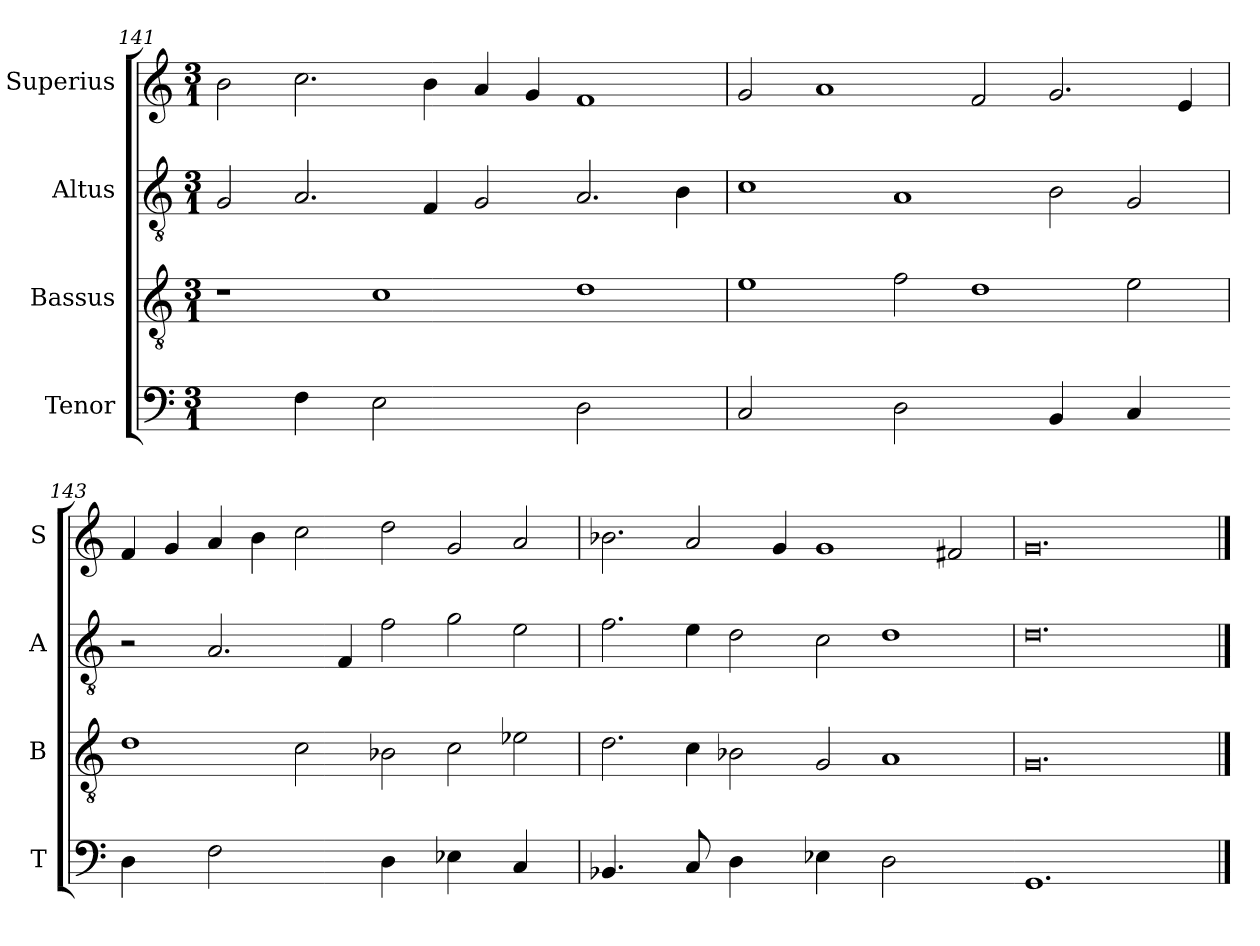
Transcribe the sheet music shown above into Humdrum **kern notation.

**kern	**kern	**kern	**kern
*part4	*part3	*part2	*part1
*staff4	*staff3	*staff2	*staff1
*I"Tenor	*I"Bassus	*I"Altus	*I"Superius
*I'T	*I'B	*I'A	*I'S
*clefF4	*clefGv2	*clefGv2	*clefG2
*k[]	*k[]	*k[]	*k[]
*M3/1	*M3/1	*M3/1	*M3/1
=141	=141	=141	=141
!LO:N:vis=4	!	!	!
2G\yy]	1r	2G/	2b\
!LO:N:vis=4	!	!	!
2F\	.	2.A/	2.cc\
!LO:N:vis=2	!	!	!
1E	1c	.	.
.	.	4F/	4b\
.	.	2G/	4a/
.	.	.	4g/
!LO:N:vis=2	!	!	!
1D	1d	2.A/	1f
.	.	4B\	.
=142	=142	=142	=142
!LO:N:vis=2	!	!	!
1C	1e	1c	2g/
.	.	.	1a
!LO:N:vis=2	!	!	!
1D	2f\	1A	.
.	1d	.	2f/
!LO:N:vis=4	!	!	!
2BB/	.	2B\	2.g/
!LO:N:vis=4	!	!	!
2C/	2e\	2G/	.
.	.	.	4e/
=143-	=143	=143	=143
!LO:N:vis=4	!	!	!
2D\	1d	2r	4f/
.	.	.	4g/
!LO:N:vis=2	!	!	!
1F	.	2.A/	4a/
.	.	.	4b\
.	2c\	.	2cc\
.	.	4F/	.
!LO:N:vis=4	!	!	!
2D\	2B-X\	2f\	2dd\
!LO:N:vis=4	!	!	!
2E-X\	2c\	2g\	2g/
!LO:N:vis=4	!	!	!
2C/	2e-X\	2e\	2a/
=144	=144	=144	=144
!LO:N:vis=4.	!	!	!
2.BB-X/	2.d\	2.f\	2.b-X\
!LO:N:vis=8	!	!	!
4C/	4c\	4e\	2a/
!LO:N:vis=4	!	!	!
2D\	2B-X\	2d\	.
.	.	.	4g/
!LO:N:vis=4	!	!	!
2E-X\	2G/	2c\	1g
!LO:N:vis=2	!	!	!
1D	1A	1d	.
.	.	.	2f#X/
=145-	=145	=145	=145
!LO:N:vis=1.	!	!	!
0.GG	0.G	0.d	0.g
==	==	==	==
*-	*-	*-	*-
